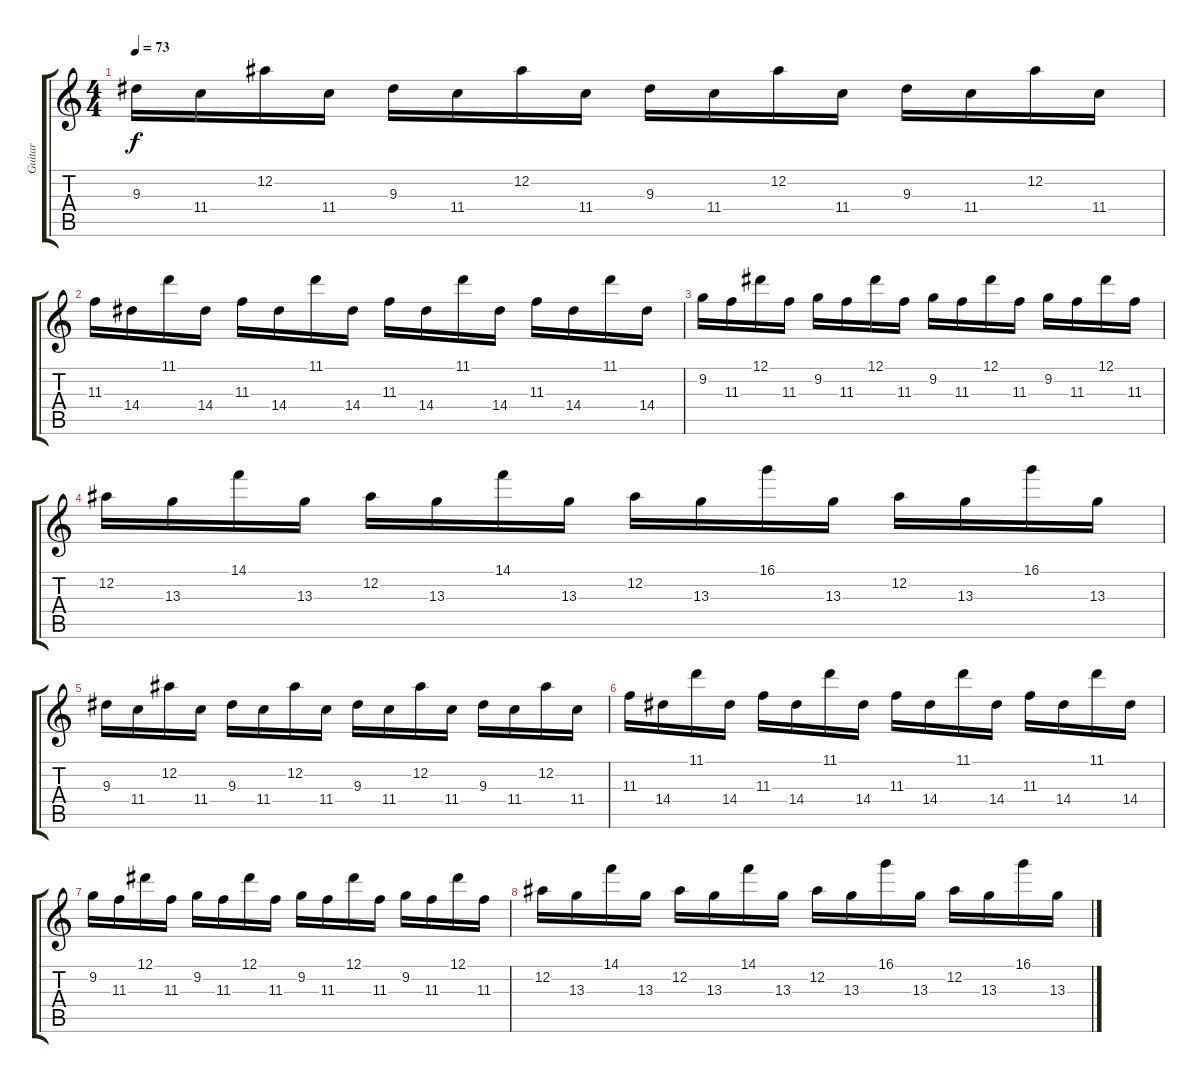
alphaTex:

\track ("Guitar" "Guitar") {instrument electricguitarjazz}
\staff {score tabs}
\tuning (Eb4 Bb3 Gb3 Db3 Ab2 Eb2) {hide}
\ts (4 4)
\tempo 73
\clef g2
\ks c
9.3.16{dy f} 11.4.16 12.2.16 11.4.16 9.3.16 11.4.16 12.2.16 11.4.16 9.3.16 11.4.16 12.2.16 11.4.16 9.3.16 11.4.16 12.2.16 11.4.16 |
11.3.16 14.4.16 11.1.16 14.4.16 11.3.16 14.4.16 11.1.16 14.4.16 11.3.16 14.4.16 11.1.16 14.4.16 11.3.16 14.4.16 11.1.16 14.4.16 |
9.2.16 11.3.16 12.1.16 11.3.16 9.2.16 11.3.16 12.1.16 11.3.16 9.2.16 11.3.16 12.1.16 11.3.16 9.2.16 11.3.16 12.1.16 11.3.16 |
12.2.16 13.3.16 14.1.16 13.3.16 12.2.16 13.3.16 14.1.16 13.3.16 12.2.16 13.3.16 16.1.16 13.3.16 12.2.16 13.3.16 16.1.16 13.3.16 |
9.3.16{instrument electricguitarclean} 11.4.16 12.2.16 11.4.16 9.3.16 11.4.16 12.2.16 11.4.16 9.3.16 11.4.16 12.2.16 11.4.16 9.3.16 11.4.16 12.2.16 11.4.16 |
11.3.16 14.4.16 11.1.16 14.4.16 11.3.16 14.4.16 11.1.16 14.4.16 11.3.16 14.4.16 11.1.16 14.4.16 11.3.16 14.4.16 11.1.16 14.4.16 |
9.2.16 11.3.16 12.1.16 11.3.16 9.2.16 11.3.16 12.1.16 11.3.16 9.2.16 11.3.16 12.1.16 11.3.16 9.2.16 11.3.16 12.1.16 11.3.16 |
12.2.16 13.3.16 14.1.16 13.3.16 12.2.16 13.3.16 14.1.16 13.3.16 12.2.16 13.3.16 16.1.16 13.3.16 12.2.16 13.3.16 16.1.16 13.3.16
